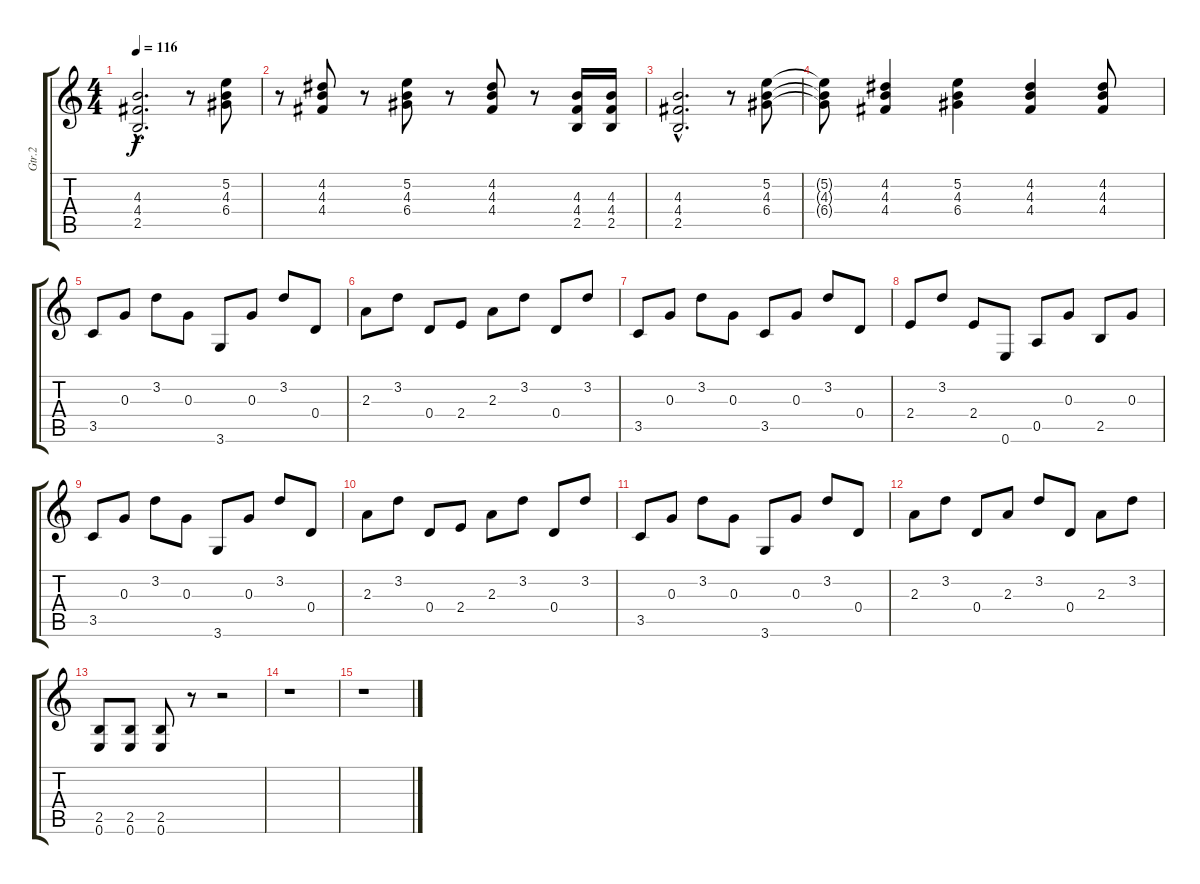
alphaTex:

\track ("Gtr.2" "Gtr.2") {instrument overdrivenguitar}
\staff {score tabs}
\tuning (E4 B3 G3 D3 A2 E2) {hide}
\ts (4 4)
\tempo 116
\clef g2
\ks c
(4.3{hac} 4.4{hac} 2.5{hac}).2{d dy f} r.8 (5.2 4.3 6.4).8 |
r.8 (4.2 4.3 4.4).8 r.8 (5.2 4.3 6.4).8 r.8 (4.2 4.3 4.4).8 r.8 (4.3 4.4 2.5).16 (4.3 4.4 2.5).16 |
(4.3{hac} 4.4{hac} 2.5{hac}).2{d} r.8 (5.2 4.3 6.4).8 |
(5.2{t} 4.3{t} 6.4{t}).8 (4.2 4.3 4.4).4 (5.2 4.3 6.4).4 (4.2 4.3 4.4).4 (4.2 4.3 4.4).8 |
3.5.8 0.3.8 3.2.8 0.3.8 3.6.8 0.3.8 3.2.8 0.4.8 |
2.3.8 3.2.8 0.4.8 2.4.8 2.3.8 3.2.8 0.4.8 3.2.8 |
3.5.8 0.3.8 3.2.8 0.3.8 3.5.8 0.3.8 3.2.8 0.4.8 |
2.4.8 3.2.8 2.4.8 0.6.8 0.5.8 0.3.8 2.5.8 0.3.8 |
3.5.8 0.3.8 3.2.8 0.3.8 3.6.8 0.3.8 3.2.8 0.4.8 |
2.3.8 3.2.8 0.4.8 2.4.8 2.3.8 3.2.8 0.4.8 3.2.8 |
3.5.8 0.3.8 3.2.8 0.3.8 3.6.8 0.3.8 3.2.8 0.4.8 |
2.3.8 3.2.8 0.4.8 2.3.8 3.2.8 0.4.8 2.3.8 3.2.8 |
(2.5 0.6).8 (2.5 0.6).8 (2.5 0.6).8 r.8 r.2 |
r.1 |
r.1
